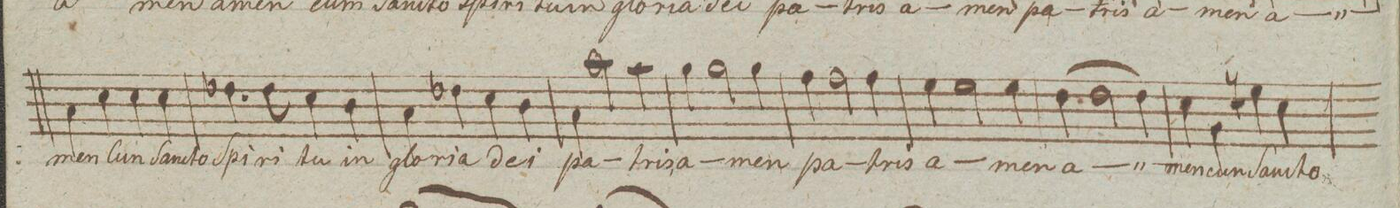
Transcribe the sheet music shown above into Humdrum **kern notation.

**kern	**text	**dynam
*I"Alto.	*	*
*clefC3	*	*
*k[]	*	*
*met(c|)	*	*
*M2/2	*	*
4B\	-men	.
4d\	Cun	.
4d\	San-	.
4d\	-cto	.
=172	=172	=172
4.e-X\	Spi-	.
8e-\	-ri-	.
4d\	-tu	.
4c\	in	.
=173	=173	=173
4B/	glo-	.
4e-X\	-ria	.
4d\	de-	.
4c\	-i	.
=174	=174	=174
4B\	pa-	.
2b\	.	.
4b\	-tris	.
=175	=175	=175
4a\	a-	.
2a\	.	.
4a\	-men	.
=176	=176	=176
4g\	pa-	.
2g\	.	.
4g\	-tris	.
=177	=177	=177
4f\	a-	.
2f\	.	.
4f\	-men	.
=178	=178	=178
(4e\	a-	.
2e\	.	.
4e\)	.	.
=179	=179	=179
4d\	-men	.
4A\	cun	.
4fn\	San-	.
4d\	-cto	.
=180	=180	=180
*-	*-	*-
